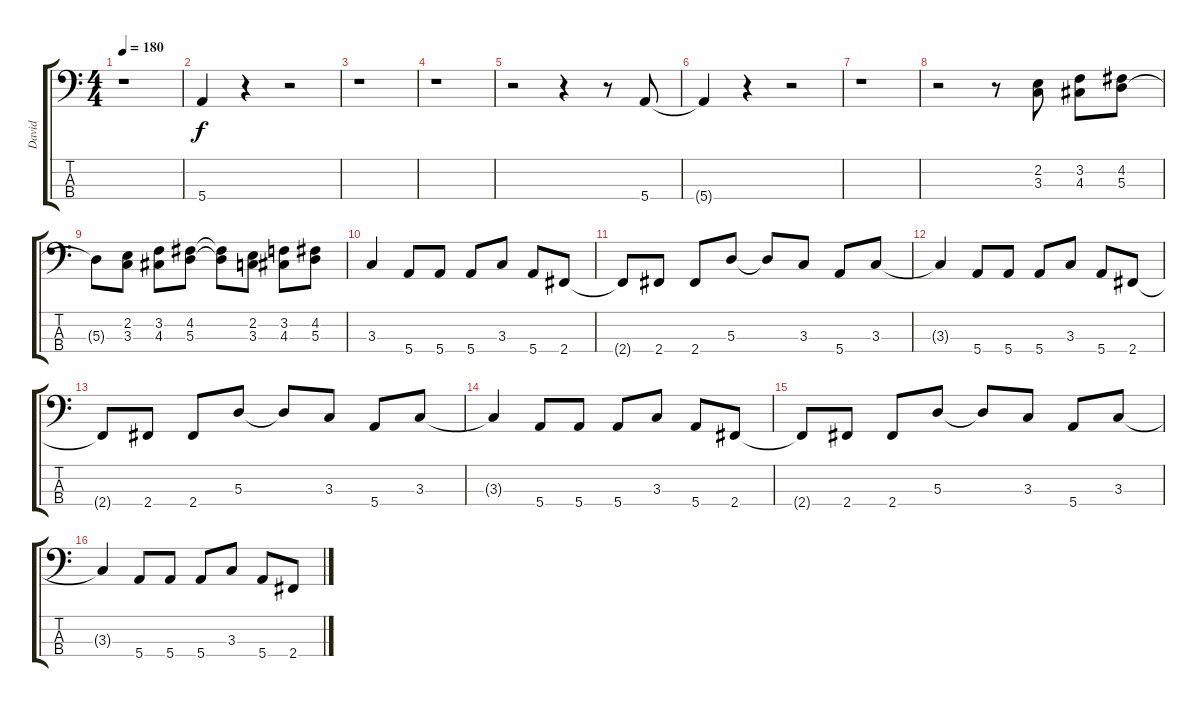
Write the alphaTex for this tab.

\track ("David" "David") {instrument slapbass2}
\staff {score tabs}
\tuning (G2 D2 A1 E1) {hide}
\ts (4 4)
\tempo 180
\clef f4
\ks c
r.1{dy f instrument slapbass2} |
5.4.4 r.4 r.2 |
r.1 |
r.1 |
r.2 r.4 r.8 5.4.8 |
5.4{t}.4 r.4 r.2 |
r.1 |
r.2 r.8 (2.2 3.3).8 (3.2 4.3).8 (4.2 5.3).8 |
5.3{t}.8 (2.2 3.3).8 (3.2 4.3).8 (4.2 5.3).8 (4.2{t} 5.3{t}).8 (2.2 3.3).8 (3.2 4.3).8 (4.2 5.3).8 |
3.3.4 5.4.8 5.4.8 5.4.8 3.3.8 5.4.8 2.4.8 |
2.4{t}.8 2.4.8 2.4.8 5.3.8 5.3{t}.8 3.3.8 5.4.8 3.3.8 |
3.3{t}.4 5.4.8 5.4.8 5.4.8 3.3.8 5.4.8 2.4.8 |
2.4{t}.8 2.4.8 2.4.8 5.3.8 5.3{t}.8 3.3.8 5.4.8 3.3.8 |
3.3{t}.4 5.4.8 5.4.8 5.4.8 3.3.8 5.4.8 2.4.8 |
2.4{t}.8 2.4.8 2.4.8 5.3.8 5.3{t}.8 3.3.8 5.4.8 3.3.8 |
3.3{t}.4 5.4.8 5.4.8 5.4.8 3.3.8 5.4.8 2.4.8
